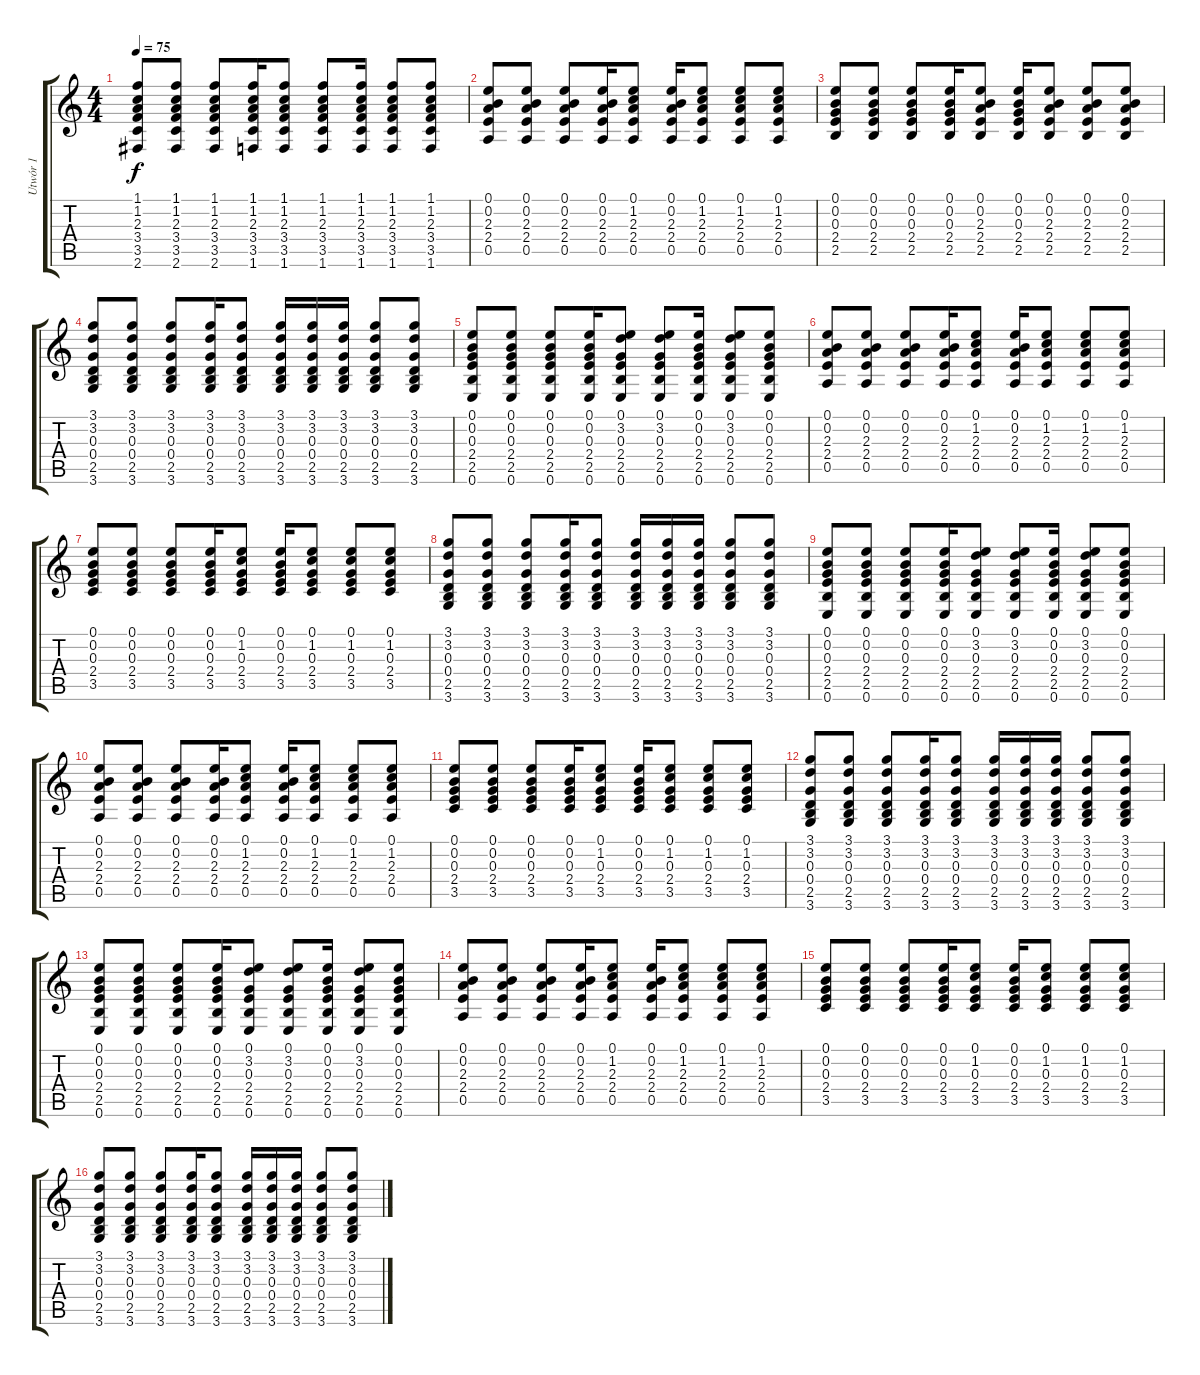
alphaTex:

\track ("Utwór 1" "Utwór 1") {instrument acousticguitarnylon}
\staff {score tabs}
\tuning (E4 B3 G3 D3 A2 E2) {hide}
\ts (4 4)
\tempo 75
\clef g2
\ks c
(1.1 1.2 2.3 3.4 3.5 2.6).8{dy f} (1.1 1.2 2.3 3.4 3.5 2.6).8 (1.1 1.2 2.3 3.4 3.5 2.6).8 (1.1 1.2 2.3 3.4 3.5 1.6).16 (1.1 1.2 2.3 3.4 3.5 1.6).8 (1.1 1.2 2.3 3.4 3.5 1.6).8 (1.1 1.2 2.3 3.4 3.5 1.6).16 (1.1 1.2 2.3 3.4 3.5 1.6).8 (1.1 1.2 2.3 3.4 3.5 1.6).8 |
(0.1 0.2 2.3 2.4 0.5).8 (0.1 0.2 2.3 2.4 0.5).8 (0.1 0.2 2.3 2.4 0.5).8 (0.1 0.2 2.3 2.4 0.5).16 (0.1 1.2 2.3 2.4 0.5).8 (0.1 0.2 2.3 2.4 0.5).16 (0.1 1.2 2.3 2.4 0.5).8 (0.1 1.2 2.3 2.4 0.5).8 (0.1 1.2 2.3 2.4 0.5).8 |
(0.1 0.2 0.3 2.4 2.5).8 (0.1 0.2 0.3 2.4 2.5).8 (0.1 0.2 0.3 2.4 2.5).8 (0.1 0.2 0.3 2.4 2.5).16 (0.1 0.2 2.3 2.4 2.5).8 (0.1 0.2 0.3 2.4 2.5).16 (0.1 0.2 2.3 2.4 2.5).8 (0.1 0.2 2.3 2.4 2.5).8 (0.1 0.2 2.3 2.4 2.5).8 |
(3.1 3.2 0.3 0.4 2.5 3.6).8 (3.1 3.2 0.3 0.4 2.5 3.6).8 (3.1 3.2 0.3 0.4 2.5 3.6).8 (3.1 3.2 0.3 0.4 2.5 3.6).16 (3.1 3.2 0.3 0.4 2.5 3.6).8 (3.1 3.2 0.3 0.4 2.5 3.6).16 (3.1 3.2 0.3 0.4 2.5 3.6).16 (3.1 3.2 0.3 0.4 2.5 3.6).16 (3.1 3.2 0.3 0.4 2.5 3.6).8 (3.1 3.2 0.3 0.4 2.5 3.6).8 |
(0.1 0.2 0.3 2.4 2.5 0.6).8 (0.1 0.2 0.3 2.4 2.5 0.6).8 (0.1 0.2 0.3 2.4 2.5 0.6).8 (0.1 0.2 0.3 2.4 2.5 0.6).16 (0.1 3.2 0.3 2.4 2.5 0.6).8 (0.1 3.2 0.3 2.4 2.5 0.6).8 (0.1 0.2 0.3 2.4 2.5 0.6).16 (0.1 3.2 0.3 2.4 2.5 0.6).8 (0.1 0.2 0.3 2.4 2.5 0.6).8 |
(0.1 0.2 2.3 2.4 0.5).8 (0.1 0.2 2.3 2.4 0.5).8 (0.1 0.2 2.3 2.4 0.5).8 (0.1 0.2 2.3 2.4 0.5).16 (0.1 1.2 2.3 2.4 0.5).8 (0.1 0.2 2.3 2.4 0.5).16 (0.1 1.2 2.3 2.4 0.5).8 (0.1 1.2 2.3 2.4 0.5).8 (0.1 1.2 2.3 2.4 0.5).8 |
(0.1 0.2 0.3 2.4 3.5).8 (0.1 0.2 0.3 2.4 3.5).8 (0.1 0.2 0.3 2.4 3.5).8 (0.1 0.2 0.3 2.4 3.5).16 (0.1 1.2 0.3 2.4 3.5).8 (0.1 0.2 0.3 2.4 3.5).16 (0.1 1.2 0.3 2.4 3.5).8 (0.1 1.2 0.3 2.4 3.5).8 (0.1 1.2 0.3 2.4 3.5).8 |
(3.1 3.2 0.3 0.4 2.5 3.6).8 (3.1 3.2 0.3 0.4 2.5 3.6).8 (3.1 3.2 0.3 0.4 2.5 3.6).8 (3.1 3.2 0.3 0.4 2.5 3.6).16 (3.1 3.2 0.3 0.4 2.5 3.6).8 (3.1 3.2 0.3 0.4 2.5 3.6).16 (3.1 3.2 0.3 0.4 2.5 3.6).16 (3.1 3.2 0.3 0.4 2.5 3.6).16 (3.1 3.2 0.3 0.4 2.5 3.6).8 (3.1 3.2 0.3 0.4 2.5 3.6).8 |
(0.1 0.2 0.3 2.4 2.5 0.6).8 (0.1 0.2 0.3 2.4 2.5 0.6).8 (0.1 0.2 0.3 2.4 2.5 0.6).8 (0.1 0.2 0.3 2.4 2.5 0.6).16 (0.1 3.2 0.3 2.4 2.5 0.6).8 (0.1 3.2 0.3 2.4 2.5 0.6).8 (0.1 0.2 0.3 2.4 2.5 0.6).16 (0.1 3.2 0.3 2.4 2.5 0.6).8 (0.1 0.2 0.3 2.4 2.5 0.6).8 |
(0.1 0.2 2.3 2.4 0.5).8 (0.1 0.2 2.3 2.4 0.5).8 (0.1 0.2 2.3 2.4 0.5).8 (0.1 0.2 2.3 2.4 0.5).16 (0.1 1.2 2.3 2.4 0.5).8 (0.1 0.2 2.3 2.4 0.5).16 (0.1 1.2 2.3 2.4 0.5).8 (0.1 1.2 2.3 2.4 0.5).8 (0.1 1.2 2.3 2.4 0.5).8 |
(0.1 0.2 0.3 2.4 3.5).8 (0.1 0.2 0.3 2.4 3.5).8 (0.1 0.2 0.3 2.4 3.5).8 (0.1 0.2 0.3 2.4 3.5).16 (0.1 1.2 0.3 2.4 3.5).8 (0.1 0.2 0.3 2.4 3.5).16 (0.1 1.2 0.3 2.4 3.5).8 (0.1 1.2 0.3 2.4 3.5).8 (0.1 1.2 0.3 2.4 3.5).8 |
(3.1 3.2 0.3 0.4 2.5 3.6).8 (3.1 3.2 0.3 0.4 2.5 3.6).8 (3.1 3.2 0.3 0.4 2.5 3.6).8 (3.1 3.2 0.3 0.4 2.5 3.6).16 (3.1 3.2 0.3 0.4 2.5 3.6).8 (3.1 3.2 0.3 0.4 2.5 3.6).16 (3.1 3.2 0.3 0.4 2.5 3.6).16 (3.1 3.2 0.3 0.4 2.5 3.6).16 (3.1 3.2 0.3 0.4 2.5 3.6).8 (3.1 3.2 0.3 0.4 2.5 3.6).8 |
(0.1 0.2 0.3 2.4 2.5 0.6).8 (0.1 0.2 0.3 2.4 2.5 0.6).8 (0.1 0.2 0.3 2.4 2.5 0.6).8 (0.1 0.2 0.3 2.4 2.5 0.6).16 (0.1 3.2 0.3 2.4 2.5 0.6).8 (0.1 3.2 0.3 2.4 2.5 0.6).8 (0.1 0.2 0.3 2.4 2.5 0.6).16 (0.1 3.2 0.3 2.4 2.5 0.6).8 (0.1 0.2 0.3 2.4 2.5 0.6).8 |
(0.1 0.2 2.3 2.4 0.5).8 (0.1 0.2 2.3 2.4 0.5).8 (0.1 0.2 2.3 2.4 0.5).8 (0.1 0.2 2.3 2.4 0.5).16 (0.1 1.2 2.3 2.4 0.5).8 (0.1 0.2 2.3 2.4 0.5).16 (0.1 1.2 2.3 2.4 0.5).8 (0.1 1.2 2.3 2.4 0.5).8 (0.1 1.2 2.3 2.4 0.5).8 |
(0.1 0.2 0.3 2.4 3.5).8 (0.1 0.2 0.3 2.4 3.5).8 (0.1 0.2 0.3 2.4 3.5).8 (0.1 0.2 0.3 2.4 3.5).16 (0.1 1.2 0.3 2.4 3.5).8 (0.1 0.2 0.3 2.4 3.5).16 (0.1 1.2 0.3 2.4 3.5).8 (0.1 1.2 0.3 2.4 3.5).8 (0.1 1.2 0.3 2.4 3.5).8 |
(3.1 3.2 0.3 0.4 2.5 3.6).8 (3.1 3.2 0.3 0.4 2.5 3.6).8 (3.1 3.2 0.3 0.4 2.5 3.6).8 (3.1 3.2 0.3 0.4 2.5 3.6).16 (3.1 3.2 0.3 0.4 2.5 3.6).8 (3.1 3.2 0.3 0.4 2.5 3.6).16 (3.1 3.2 0.3 0.4 2.5 3.6).16 (3.1 3.2 0.3 0.4 2.5 3.6).16 (3.1 3.2 0.3 0.4 2.5 3.6).8 (3.1 3.2 0.3 0.4 2.5 3.6).8
